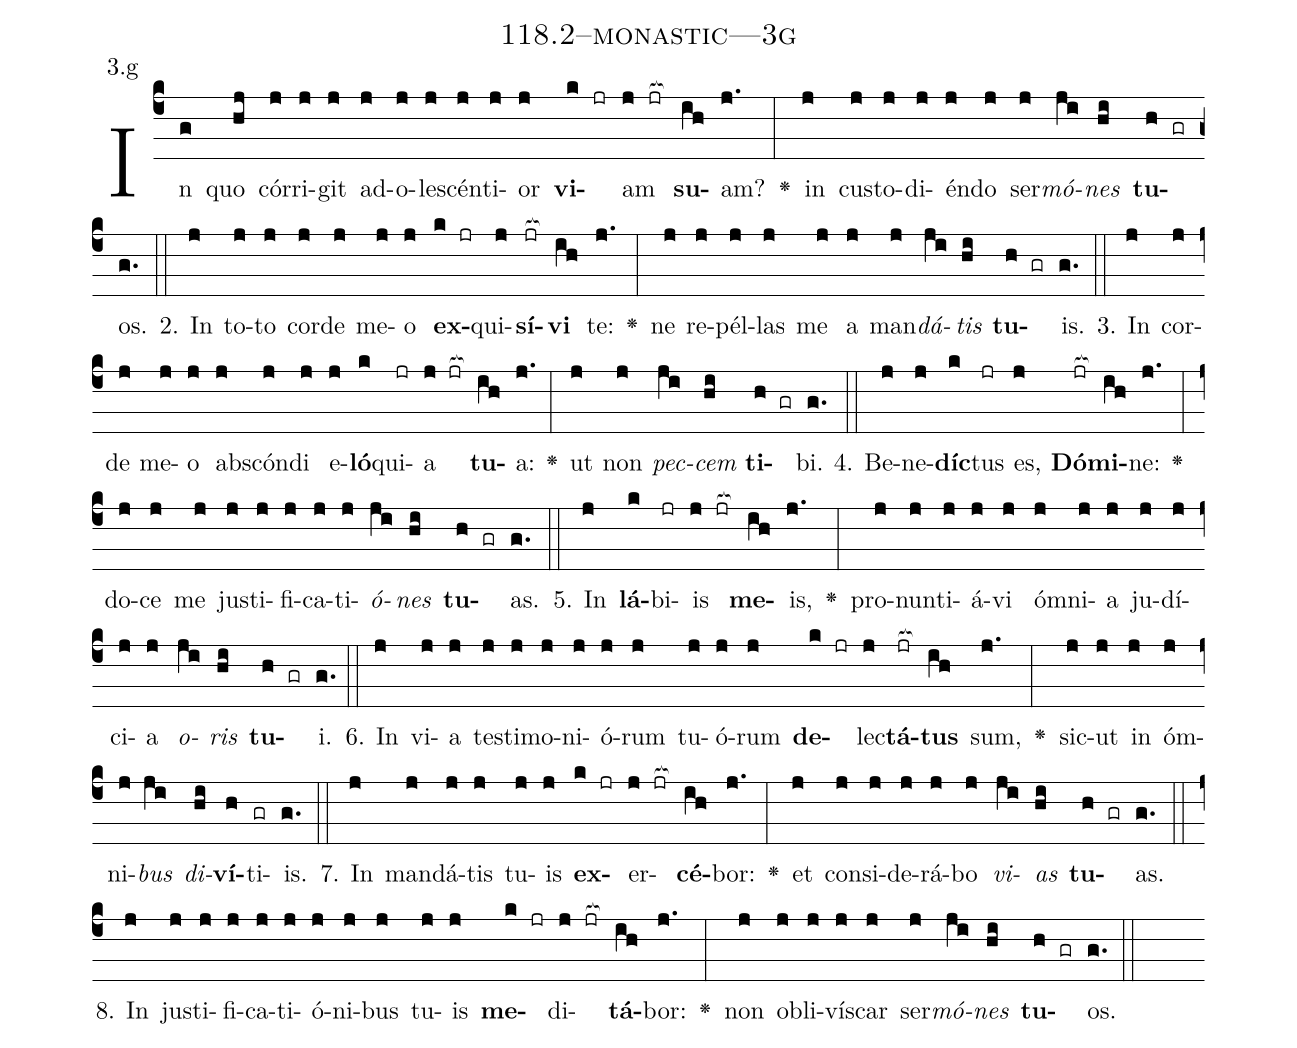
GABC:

name: 118.2--monastic---3g;
annotation: 3.g;
%%
(c4)In(g) quo(hj) cór(j)ri(j)git(j) ad(j)o(j)le(j)scén(j)ti(j)or(j) <b>vi</b>(k jr)am(j jr[ocb:1{]) <b>su</b>(ih[ocb:0}])am?(j.) <v>\greheightstar</v>(:) in(j) cus(j)to(j)di(j)én(j)do(j) ser(j)<i>mó</i>(ji)<i>nes</i>(hi) <b>tu</b>(h gr)os.(g.) (::)
2. In(j) to(j)to(j) cor(j)de(j) me(j)o(j) <b>ex</b>(k jr)qui(j)<b>sí</b>(jr[ocb:1{])<b>vi</b>(ih[ocb:0}]) te:(j.) <v>\greheightstar</v>(:) ne(j) re(j)pél(j)las(j) me(j) a(j) man(j)<i>dá</i>(ji)<i>tis</i>(hi) <b>tu</b>(h gr)is.(g.) (::)
3. In(j) cor(j)de(j) me(j)o(j) abs(j)cón(j)di(j) e(j)<b>ló</b>(k)qui(jr)a(j jr[ocb:1{]) <b>tu</b>(ih[ocb:0}])a:(j.) <v>\greheightstar</v>(:) ut(j) non(j) <i>pec</i>(ji)<i>cem</i>(hi) <b>ti</b>(h gr)bi.(g.) (::)
4. Be(j)ne(j)<b>díc</b>(k)tus(jr) es,(j) <b>Dó</b>(jr[ocb:1{])<b>mi</b>(ih[ocb:0}])ne:(j.) <v>\greheightstar</v>(:) do(j)ce(j) me(j) jus(j)ti(j)fi(j)ca(j)ti(j)<i>ó</i>(ji)<i>nes</i>(hi) <b>tu</b>(h gr)as.(g.) (::)
5. In(j) <b>lá</b>(k)bi(jr)is(j jr[ocb:1{]) <b>me</b>(ih[ocb:0}])is,(j.) <v>\greheightstar</v>(:) pro(j)nun(j)ti(j)á(j)vi(j) óm(j)ni(j)a(j) ju(j)dí(j)ci(j)a(j) <i>o</i>(ji)<i>ris</i>(hi) <b>tu</b>(h gr)i.(g.) (::)
6. In(j) vi(j)a(j) tes(j)ti(j)mo(j)ni(j)ó(j)rum(j) tu(j)ó(j)rum(j) <b>de</b>(k jr)lec(j)<b>tá</b>(jr[ocb:1{])<b>tus</b>(ih[ocb:0}]) sum,(j.) <v>\greheightstar</v>(:) sic(j)ut(j) in(j) óm(j)ni(j)<i>bus</i>(ji) <i>di</i>(hi)<b>ví</b>(h)ti(gr)is.(g.) (::)
7. In(j) man(j)dá(j)tis(j) tu(j)is(j) <b>ex</b>(k jr)er(j jr[ocb:1{])<b>cé</b>(ih[ocb:0}])bor:(j.) <v>\greheightstar</v>(:) et(j) con(j)si(j)de(j)rá(j)bo(j) <i>vi</i>(ji)<i>as</i>(hi) <b>tu</b>(h gr)as.(g.) (::)
8. In(j) jus(j)ti(j)fi(j)ca(j)ti(j)ó(j)ni(j)bus(j) tu(j)is(j) <b>me</b>(k jr)di(j jr[ocb:1{])<b>tá</b>(ih[ocb:0}])bor:(j.) <v>\greheightstar</v>(:) non(j) ob(j)li(j)vís(j)car(j) ser(j)<i>mó</i>(ji)<i>nes</i>(hi) <b>tu</b>(h gr)os.(g.) (::)
